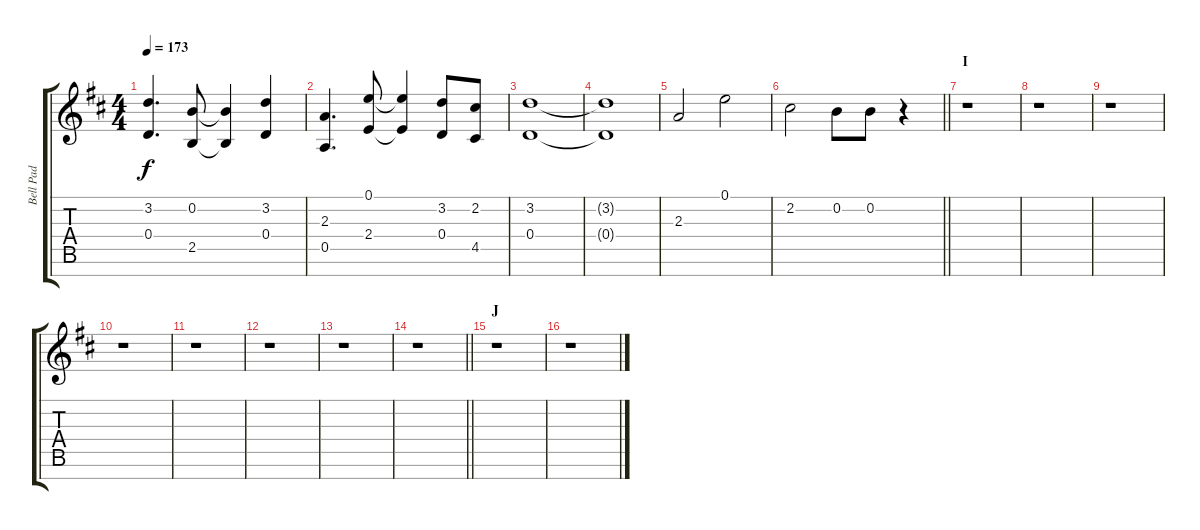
\track ("Bell Pad" "Bell Pad") {instrument tubularbells}
\staff {score tabs}
\tuning (E5 B4 G4 D4 A3 E3 B2) {hide}
\ts (4 4)
\tempo 173
\clef g2
\ks d
(3.2 0.4).4{d dy f} (0.2 2.5).8 (0.2{t} 2.5{t}).4 (3.2 0.4).4 |
(2.3 0.5).4{d} (0.1 2.4).8 (0.1{t} 2.4{t}).4 (3.2 0.4).8 (2.2 4.5).8 |
(3.2 0.4).1 |
(3.2{t} 0.4{t}).1 |
2.3.2 0.1.2 |
\barLineRight lightlight
2.2.2 0.2.8 0.2.8 r.4 |
\section ("" "I")
r.1 |
r.1 |
r.1 |
r.1 |
r.1 |
r.1 |
r.1 |
\barLineRight lightlight
r.1 |
\section ("" "J")
r.1 |
r.1
